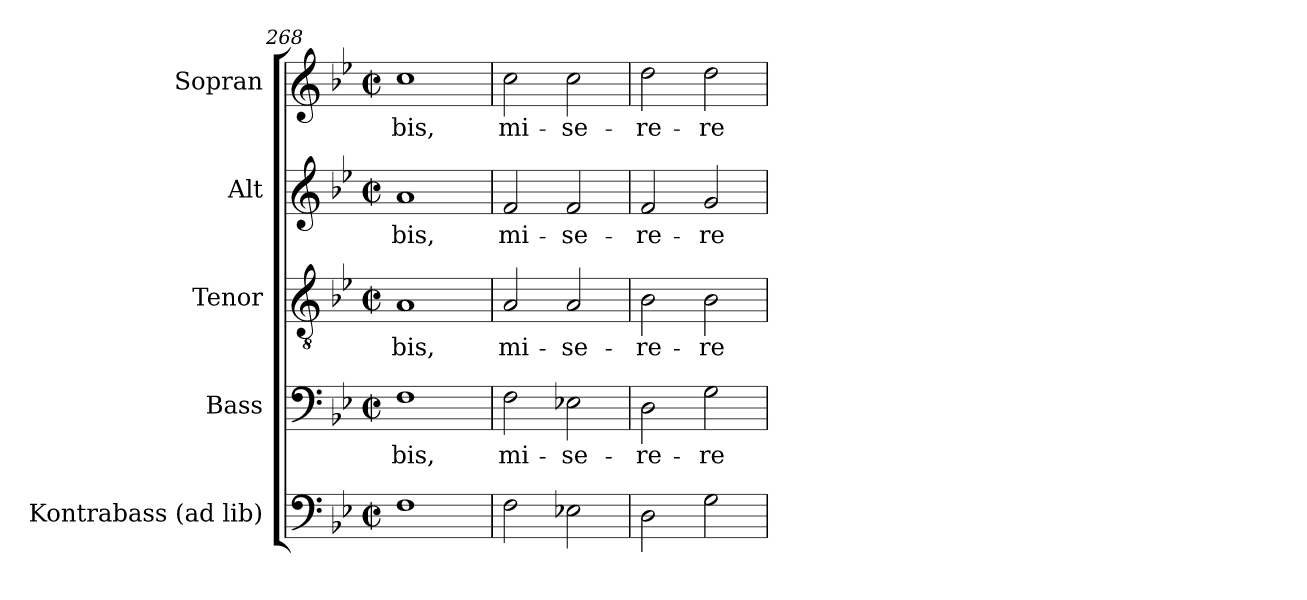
**kern	**kern	**text	**kern	**text	**kern	**text	**kern	**text
*part5	*part4	*part4	*part3	*part3	*part2	*part2	*part1	*part1
*staff5	*staff4	*staff4	*staff3	*staff3	*staff2	*staff2	*staff1	*staff1
*I"Kontrabass (ad lib)	*I"Bass	*	*I"Tenor	*	*I"Alt	*	*I"Sopran	*
*I'Kb.	*I'B.	*	*I'T.	*	*I'A.	*	*I'S.	*
*clefF4	*clefF4	*	*clefGv2	*	*clefG2	*	*clefG2	*
*ITrd7c12	*	*	*	*	*	*	*	*
*k[b-e-]	*k[b-e-]	*	*k[b-e-]	*	*k[b-e-]	*	*k[b-e-]	*
*B-:	*B-:	*	*B-:	*	*B-:	*	*B-:	*
*M2/2	*M2/2	*	*M2/2	*	*M2/2	*	*M2/2	*
*met(c|)	*met(c|)	*	*met(c|)	*	*met(c|)	*	*met(c|)	*
=268	=268	=268	=268	=268	=268	=268	=268	=268
!	!	!LO:LY:b	!	!LO:LY:b	!	!LO:LY:b	!	!LO:LY:b
1FF	1F	-bis,	1A	-bis,	1a	-bis,	1cc	-bis,
!!LO:PB:g=z
=269	=269	=269	=269	=269	=269	=269	=269	=269
!	!	!LO:LY:b	!	!LO:LY:b	!	!LO:LY:b	!	!LO:LY:b
2FF\	2F\	mi-	2A/	mi-	2f/	mi-	2cc\	mi-
!	!	!LO:LY:b	!	!LO:LY:b	!	!LO:LY:b	!	!LO:LY:b
2EE-X\	2E-X\	-se-	2A/	-se-	2f/	-se-	2cc\	-se-
=270	=270	=270	=270	=270	=270	=270	=270	=270
!	!	!LO:LY:b	!	!LO:LY:b	!	!LO:LY:b	!	!LO:LY:b
2DD\	2D\	-re-	2B-\	-re-	2f/	-re-	2dd\	-re-
!	!	!LO:LY:b	!	!LO:LY:b	!	!LO:LY:b	!	!LO:LY:b
2GG\	2G\	-re	2B-\	-re	2g/	-re	2dd\	-re
=	=	=	=	=	=	=	=	=
*-	*-	*-	*-	*-	*-	*-	*-	*-
